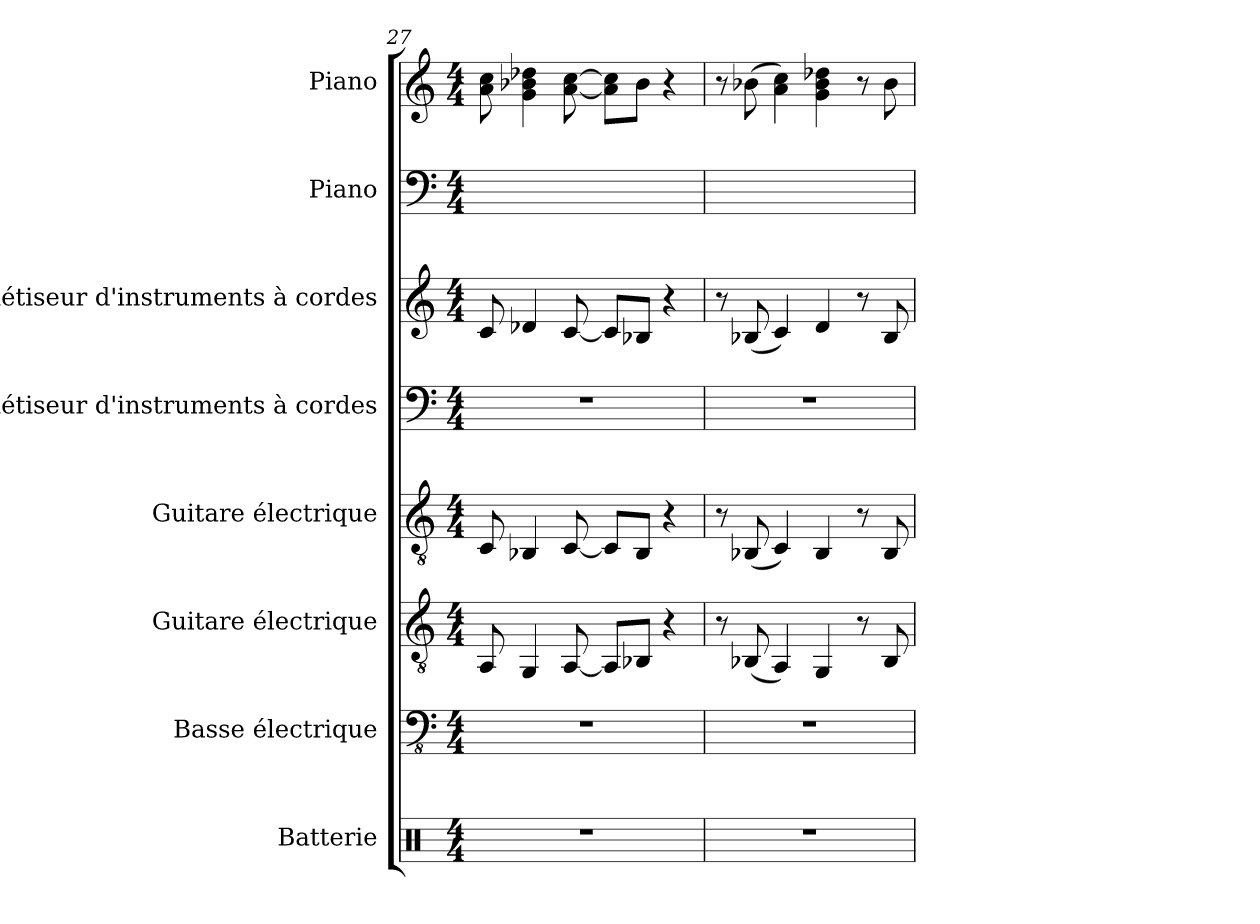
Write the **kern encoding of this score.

**kern	**kern	**kern	**kern	**kern	**kern	**kern	**kern
*part8	*part7	*part6	*part5	*part4	*part3	*part2	*part1
*staff8	*staff7	*staff6	*staff5	*staff4	*staff3	*staff2	*staff1
*I"Batterie	*I"Basse électrique	*I"Guitare électrique	*I"Guitare électrique	*I"Synthétiseur d'instruments à cordes	*I"Synthétiseur d'instruments à cordes	*I"Piano	*I"Piano
*I'Batt.	*I'B. él.	*I'Guit. El.	*I'Guit. El.	*I'Synth.	*I'Synth.	*I'Pia.	*I'Pia.
*clefX	*clefFv4	*clefGv2	*clefGv2	*clefF4	*clefG2	*clefF4	*clefG2
*k[]	*k[]	*k[]	*k[]	*k[]	*k[]	*k[]	*k[]
*M4/4	*M4/4	*M4/4	*M4/4	*M4/4	*M4/4	*M4/4	*M4/4
=27	=27	=27	=27	=27	=27	=27	=27
1r	1r	8AA/	8C/	1r	8c/	1ryy	8a\ 8cc\
.	.	4GG/	4BB-X/	.	4d-X/	.	4g\ 4b-X\ 4dd-X\
.	.	[8AA/	[8C/	.	[8c/	.	[8a\ [8cc\
.	.	8AA/L]	8C/L]	.	8c/L]	.	8a\] 8cc\]L
.	.	8BB-X/J	8BB-/J	.	8B-X/J	.	8b-\J
.	.	4r	4r	.	4r	.	4r
=28	=28	=28	=28	=28	=28	=28	=28
1r	1r	8r	8r	1r	8r	1ryy	8r
.	.	(8BB-X/	(8BB-X/	.	(8B-X/	.	(8b-X\
.	.	4AA/)	4C/)	.	4c/)	.	4a\ 4cc\)
.	.	4GG/	4BB-/	.	4d/	.	4g\ 4b-\ 4dd-X\
.	.	8r	8r	.	8r	.	8r
.	.	8BB-/	8BB-/	.	8B-/	.	8b-\
=	=	=	=	=	=	=	=
*-	*-	*-	*-	*-	*-	*-	*-
